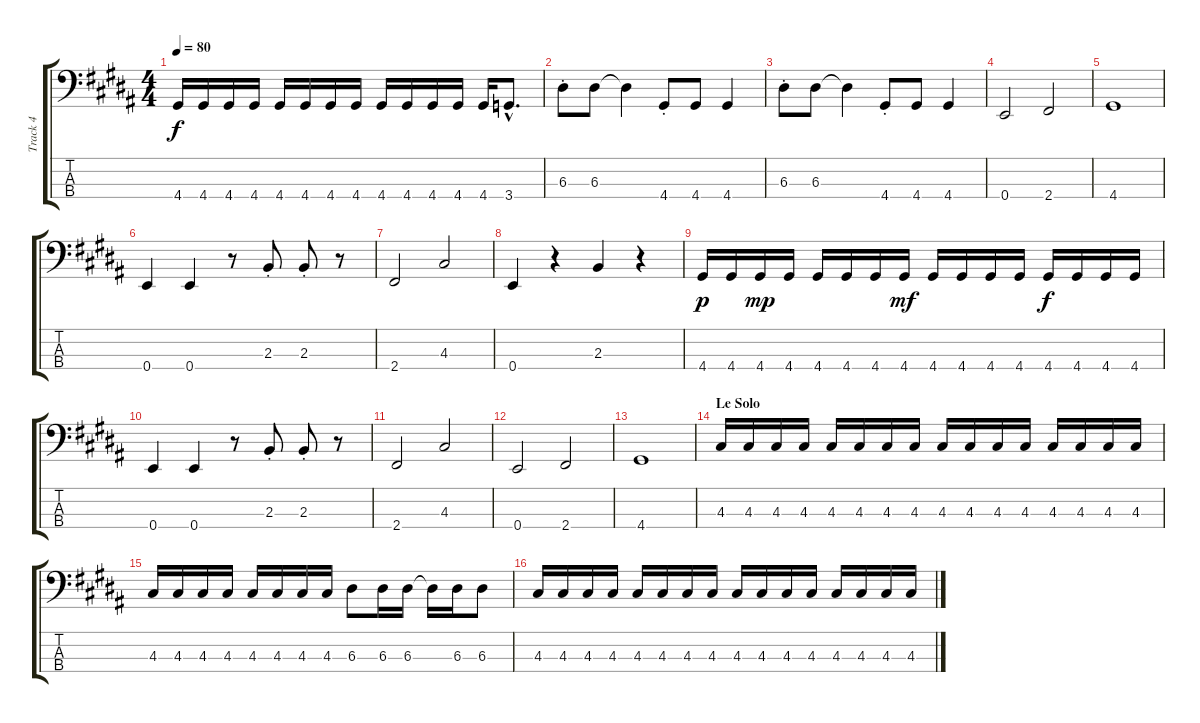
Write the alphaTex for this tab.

\track ("Track 4" "Track 4") {instrument electricbasspick}
\staff {score tabs}
\tuning (G2 D2 A1 E1) {hide}
\ts (4 4)
\tempo 80
\clef f4
\ks b
4.4.16{dy f} 4.4.16 4.4.16 4.4.16 4.4.16 4.4.16 4.4.16 4.4.16 4.4.16 4.4.16 4.4.16 4.4.16 4.4.16 3.4{hac}.8{d} |
6.3{st}.8 6.3.8 6.3{t}.4 4.4{st}.8 4.4.8 4.4.4 |
6.3{st}.8 6.3.8 6.3{t}.4 4.4{st}.8 4.4.8 4.4.4 |
0.4.2 2.4.2 |
4.4.1 |
0.4.4 0.4.4 r.8 2.3{st}.8 2.3{st}.8 r.8 |
2.4.2 4.3.2 |
0.4.4 r.4 2.3.4 r.4 |
4.4.16{dy p} 4.4.16 4.4.16{dy mp} 4.4.16 4.4.16 4.4.16 4.4.16 4.4.16{dy mf} 4.4.16 4.4.16 4.4.16 4.4.16 4.4.16{dy f} 4.4.16 4.4.16 4.4.16 |
0.4.4 0.4.4 r.8 2.3{st}.8 2.3{st}.8 r.8 |
2.4.2 4.3.2 |
0.4.2 2.4.2 |
4.4.1 |
\section ("" "Le Solo")
4.3.16 4.3.16 4.3.16 4.3.16 4.3.16 4.3.16 4.3.16 4.3.16 4.3.16 4.3.16 4.3.16 4.3.16 4.3.16 4.3.16 4.3.16 4.3.16 |
4.3.16 4.3.16 4.3.16 4.3.16 4.3.16 4.3.16 4.3.16 4.3.16 6.3.8 6.3.16 6.3.16 6.3{t}.16 6.3.16 6.3.8 |
4.3.16 4.3.16 4.3.16 4.3.16 4.3.16 4.3.16 4.3.16 4.3.16 4.3.16 4.3.16 4.3.16 4.3.16 4.3.16 4.3.16 4.3.16 4.3.16
